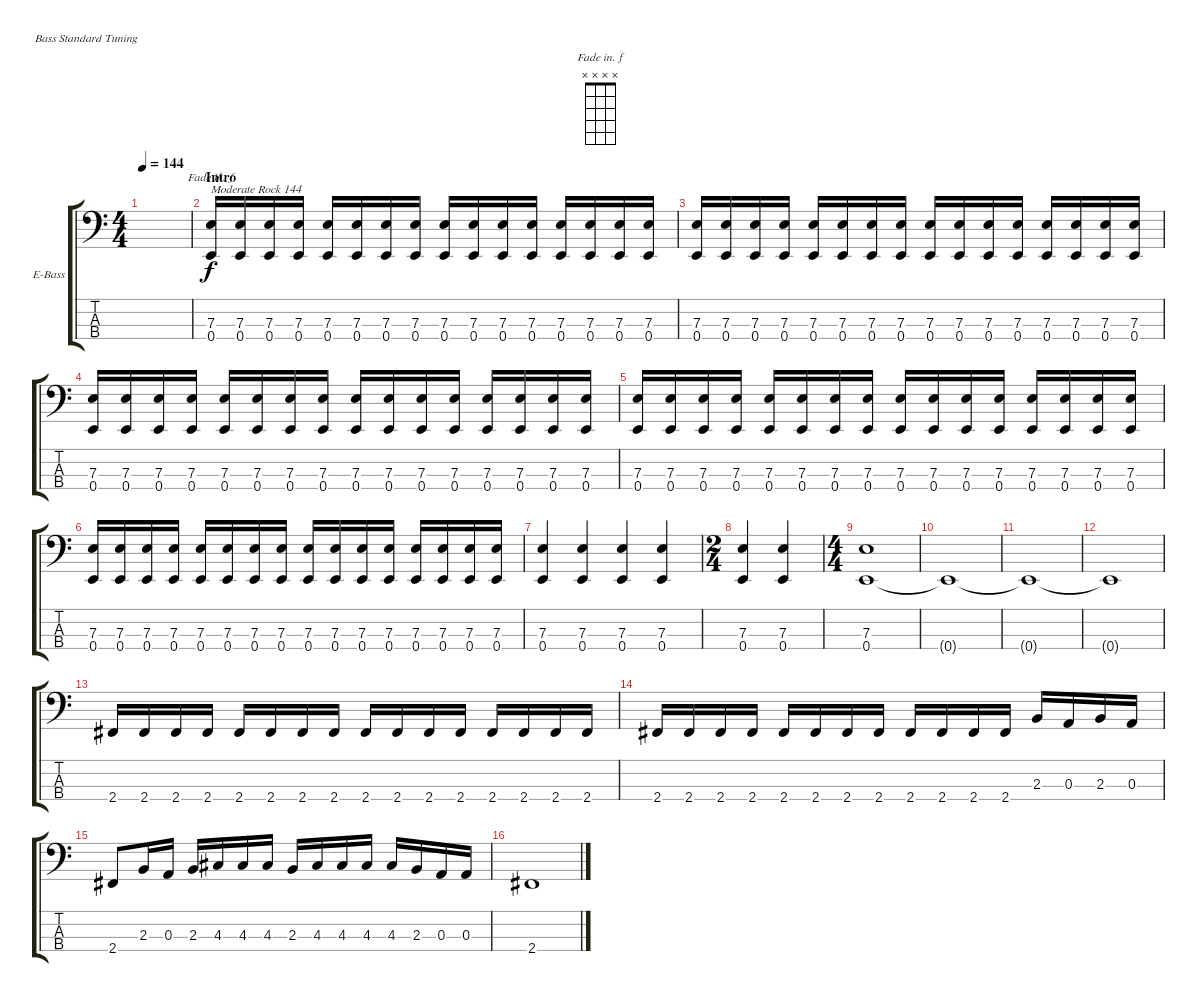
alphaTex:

\bracketExtendMode groupsimilarinstruments
\firstSystemTrackNameOrientation horizontal
\otherSystemsTrackNameOrientation horizontal
\track ("Bass" "E-Bass") {instrument electricbasspick}
\staff {score tabs}
\tuning (G2 D2 A1 E1)
\chord ("Fade in. f" x x x x)
\ts (4 4)
\beaming (8 2 2 2 2)
\tempo 144
\clef f4
\ks c
|
\section ("" "Intro")
(7.3 0.4).16{ch "Fade in. f" txt "Moderate Rock 144"} (7.3 0.4).16 (7.3 0.4).16 (7.3 0.4).16 (7.3 0.4).16 (7.3 0.4).16 (7.3 0.4).16 (7.3 0.4).16 (7.3 0.4).16 (7.3 0.4).16 (7.3 0.4).16 (7.3 0.4).16 (7.3 0.4).16 (7.3 0.4).16 (7.3 0.4).16 (7.3 0.4).16 |
(7.3 0.4).16 (7.3 0.4).16 (7.3 0.4).16 (7.3 0.4).16 (7.3 0.4).16 (7.3 0.4).16 (7.3 0.4).16 (7.3 0.4).16 (7.3 0.4).16 (7.3 0.4).16 (7.3 0.4).16 (7.3 0.4).16 (7.3 0.4).16 (7.3 0.4).16 (7.3 0.4).16 (7.3 0.4).16 |
(7.3 0.4).16 (7.3 0.4).16 (7.3 0.4).16 (7.3 0.4).16 (7.3 0.4).16 (7.3 0.4).16 (7.3 0.4).16 (7.3 0.4).16 (7.3 0.4).16 (7.3 0.4).16 (7.3 0.4).16 (7.3 0.4).16 (7.3 0.4).16 (7.3 0.4).16 (7.3 0.4).16 (7.3 0.4).16 |
(7.3 0.4).16 (7.3 0.4).16 (7.3 0.4).16 (7.3 0.4).16 (7.3 0.4).16 (7.3 0.4).16 (7.3 0.4).16 (7.3 0.4).16 (7.3 0.4).16 (7.3 0.4).16 (7.3 0.4).16 (7.3 0.4).16 (7.3 0.4).16 (7.3 0.4).16 (7.3 0.4).16 (7.3 0.4).16 |
(7.3 0.4).16 (7.3 0.4).16 (7.3 0.4).16 (7.3 0.4).16 (7.3 0.4).16 (7.3 0.4).16 (7.3 0.4).16 (7.3 0.4).16 (7.3 0.4).16 (7.3 0.4).16 (7.3 0.4).16 (7.3 0.4).16 (7.3 0.4).16 (7.3 0.4).16 (7.3 0.4).16 (7.3 0.4).16 |
(7.3 0.4).4 (7.3 0.4).4 (7.3 0.4).4 (7.3 0.4).4 |
\ts (2 4)
\beaming (8 2 2)
(7.3 0.4).4 (7.3 0.4).4 |
\ts (4 4)
\beaming (8 2 2 2 2)
(7.3 0.4).1 |
0.4{t}.1 |
0.4{t}.1 |
0.4{t}.1 |
2.4.16 2.4.16 2.4.16 2.4.16 2.4.16 2.4.16 2.4.16 2.4.16 2.4.16 2.4.16 2.4.16 2.4.16 2.4.16 2.4.16 2.4.16 2.4.16 |
2.4.16 2.4.16 2.4.16 2.4.16 2.4.16 2.4.16 2.4.16 2.4.16 2.4.16 2.4.16 2.4.16 2.4.16 2.3.16 0.3.16 2.3.16 0.3.16 |
2.4.8 2.3.16 0.3.16 2.3.16 4.3.16 4.3.16 4.3.16 2.3.16 4.3.16 4.3.16 4.3.16 4.3.16 2.3.16 0.3.16 0.3.16 |
2.4.1
